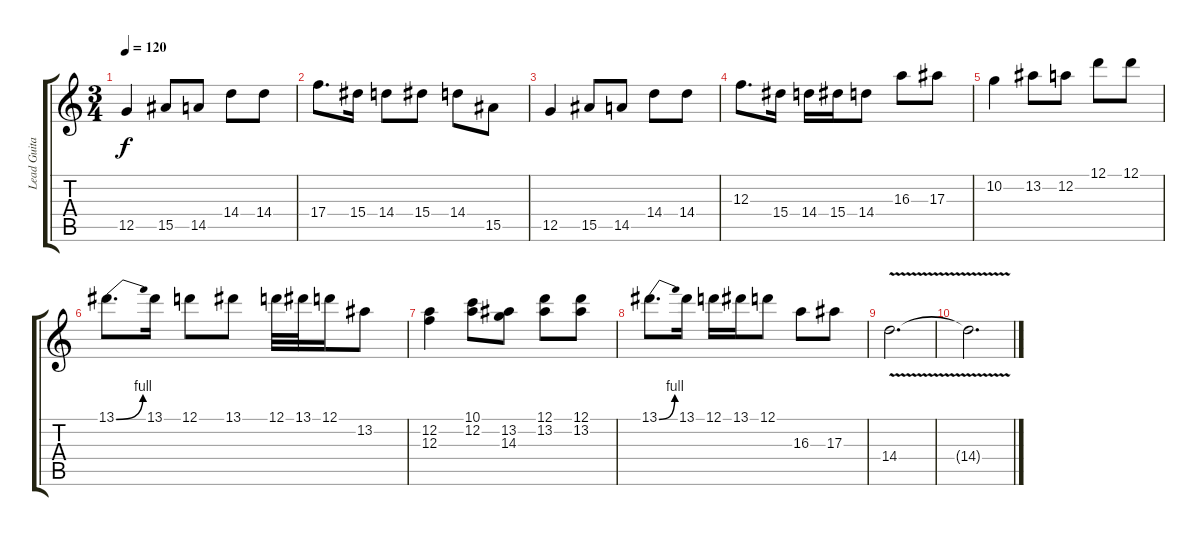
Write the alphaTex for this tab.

\track ("Lead Guitar 2" "Lead Guita") {instrument overdrivenguitar}
\staff {score tabs}
\tuning (D4 A3 F3 C3 G2 D2) {hide}
\ts (3 4)
\tempo 120
\clef g2
\ks c
12.5.4{dy f} 15.5.8 14.5.8 14.4.8 14.4.8 |
17.4.8{d} 15.4.16 14.4.8 15.4.8 14.4.8 15.5.8 |
12.5.4 15.5.8 14.5.8 14.4.8 14.4.8 |
12.3.8{d} 15.4.16 14.4.16 15.4.16 14.4.8 16.3.8 17.3.8 |
10.2.4 13.2.8 12.2.8 12.1.8 12.1.8 |
13.1{be (bend 0 0 60 4)}.8{d} 13.1.16 12.1.8 13.1.8 12.1.32 13.1.32 12.1.16 13.2.8 |
(12.2 12.3).4 (10.1 12.2).8 (13.2 14.3).8 (12.1 13.2).8 (12.1 13.2).8 |
13.1{be (bend 0 0 60 4)}.8{d} 13.1.16 12.1.16 13.1.16 12.1.8 16.3.8 17.3.8 |
14.4{v}.2{d volume 2} |
14.4{t}.2{d}
